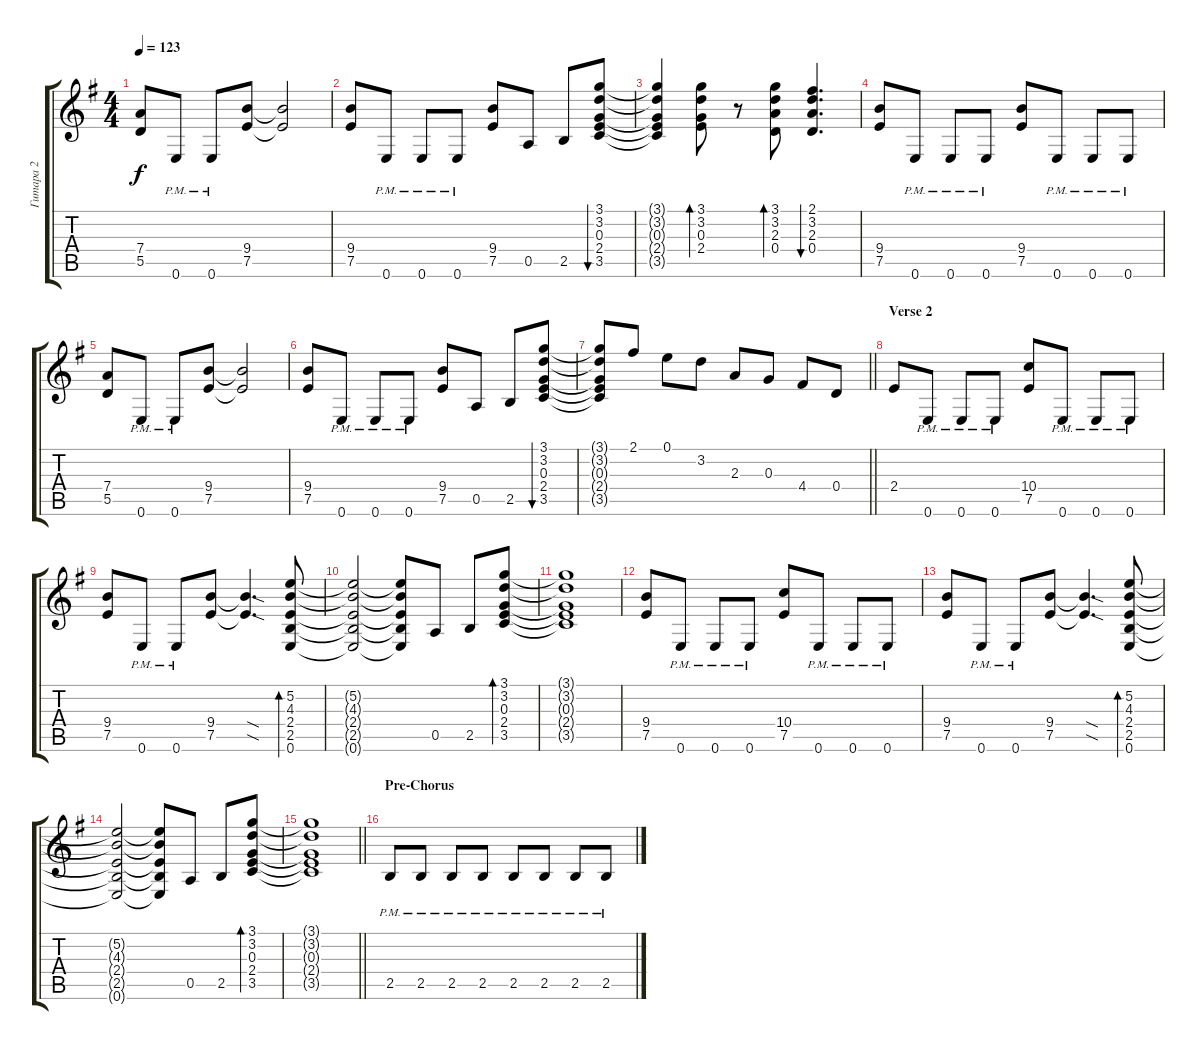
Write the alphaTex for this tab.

\track ("Гитара 2" "Гитара 2") {instrument distortionguitar}
\staff {score tabs}
\tuning (E4 B3 G3 D3 A2 E2) {hide}
\ts (4 4)
\tempo 123
\clef g2
\ks eminor
(7.4 5.5).8{dy f} 0.6{pm}.8 0.6{pm}.8 (9.4 7.5).8 (9.4{t} 7.5{t}).2 |
(9.4 7.5).8 0.6{pm}.8 0.6{pm}.8 0.6{pm}.8 (9.4 7.5).8 0.5.8 2.5.8 (3.1 3.2 0.3 2.4 3.5).8{bu 120} |
(3.1{t} 3.2{t} 0.3{t} 2.4{t} 3.5{t}).4 (3.1 3.2 0.3 2.4).8{bd 120} r.8 (3.1 3.2 2.3 0.4).8{bd 120} (2.1 3.2 2.3 0.4).4{d bu 120} |
(9.4 7.5).8 0.6{pm}.8 0.6{pm}.8 0.6{pm}.8 (9.4 7.5).8 0.6{pm}.8 0.6{pm}.8 0.6{pm}.8 |
(7.4 5.5).8 0.6{pm}.8 0.6{pm}.8 (9.4 7.5).8 (9.4{t} 7.5{t}).2 |
(9.4 7.5).8 0.6{pm}.8 0.6{pm}.8 0.6{pm}.8 (9.4 7.5).8 0.5.8 2.5.8 (3.1 3.2 0.3 2.4 3.5).8{bu 120} |
\barLineRight lightlight
(3.1{t} 3.2{t} 0.3{t} 2.4{t} 3.5{t}).8 2.1.8 0.1.8 3.2.8 2.3.8 0.3.8 4.4.8 0.4.8 |
\section ("" "Verse 2")
2.4.8 0.6{pm}.8 0.6{pm}.8 0.6{pm}.8 (10.4 7.5).8 0.6{pm}.8 0.6{pm}.8 0.6{pm}.8 |
(9.4 7.5).8 0.6{pm}.8 0.6{pm}.8 (9.4 7.5).8 (9.4{sod t} 7.5{sod t}).4{d} (5.2 4.3 2.4 2.5 0.6).8{bd 240} |
(5.2{t} 4.3{t} 2.4{t} 2.5{t} 0.6{t}).2 (5.2{t} 4.3{t} 2.4{t} 2.5{t} 0.6{t}).8 0.5.8 2.5.8 (3.1 3.2 0.3 2.4 3.5).8{bd 120} |
(3.1{t} 3.2{t} 0.3{t} 2.4{t} 3.5{t}).1 |
(9.4 7.5).8 0.6{pm}.8 0.6{pm}.8 0.6{pm}.8 (10.4 7.5).8 0.6{pm}.8 0.6{pm}.8 0.6{pm}.8 |
(9.4 7.5).8 0.6{pm}.8 0.6{pm}.8 (9.4 7.5).8 (9.4{sod t} 7.5{sod t}).4{d} (5.2 4.3 2.4 2.5 0.6).8{bd 240} |
(5.2{t} 4.3{t} 2.4{t} 2.5{t} 0.6{t}).2 (5.2{t} 4.3{t} 2.4{t} 2.5{t} 0.6{t}).8 0.5.8 2.5.8 (3.1 3.2 0.3 2.4 3.5).8{bd 120} |
\barLineRight lightlight
(3.1{t} 3.2{t} 0.3{t} 2.4{t} 3.5{t}).1 |
\section ("" "Pre-Chorus")
2.5{pm}.8 2.5{pm}.8 2.5{pm}.8 2.5{pm}.8 2.5{pm}.8 2.5{pm}.8 2.5{pm}.8 2.5{pm}.8
